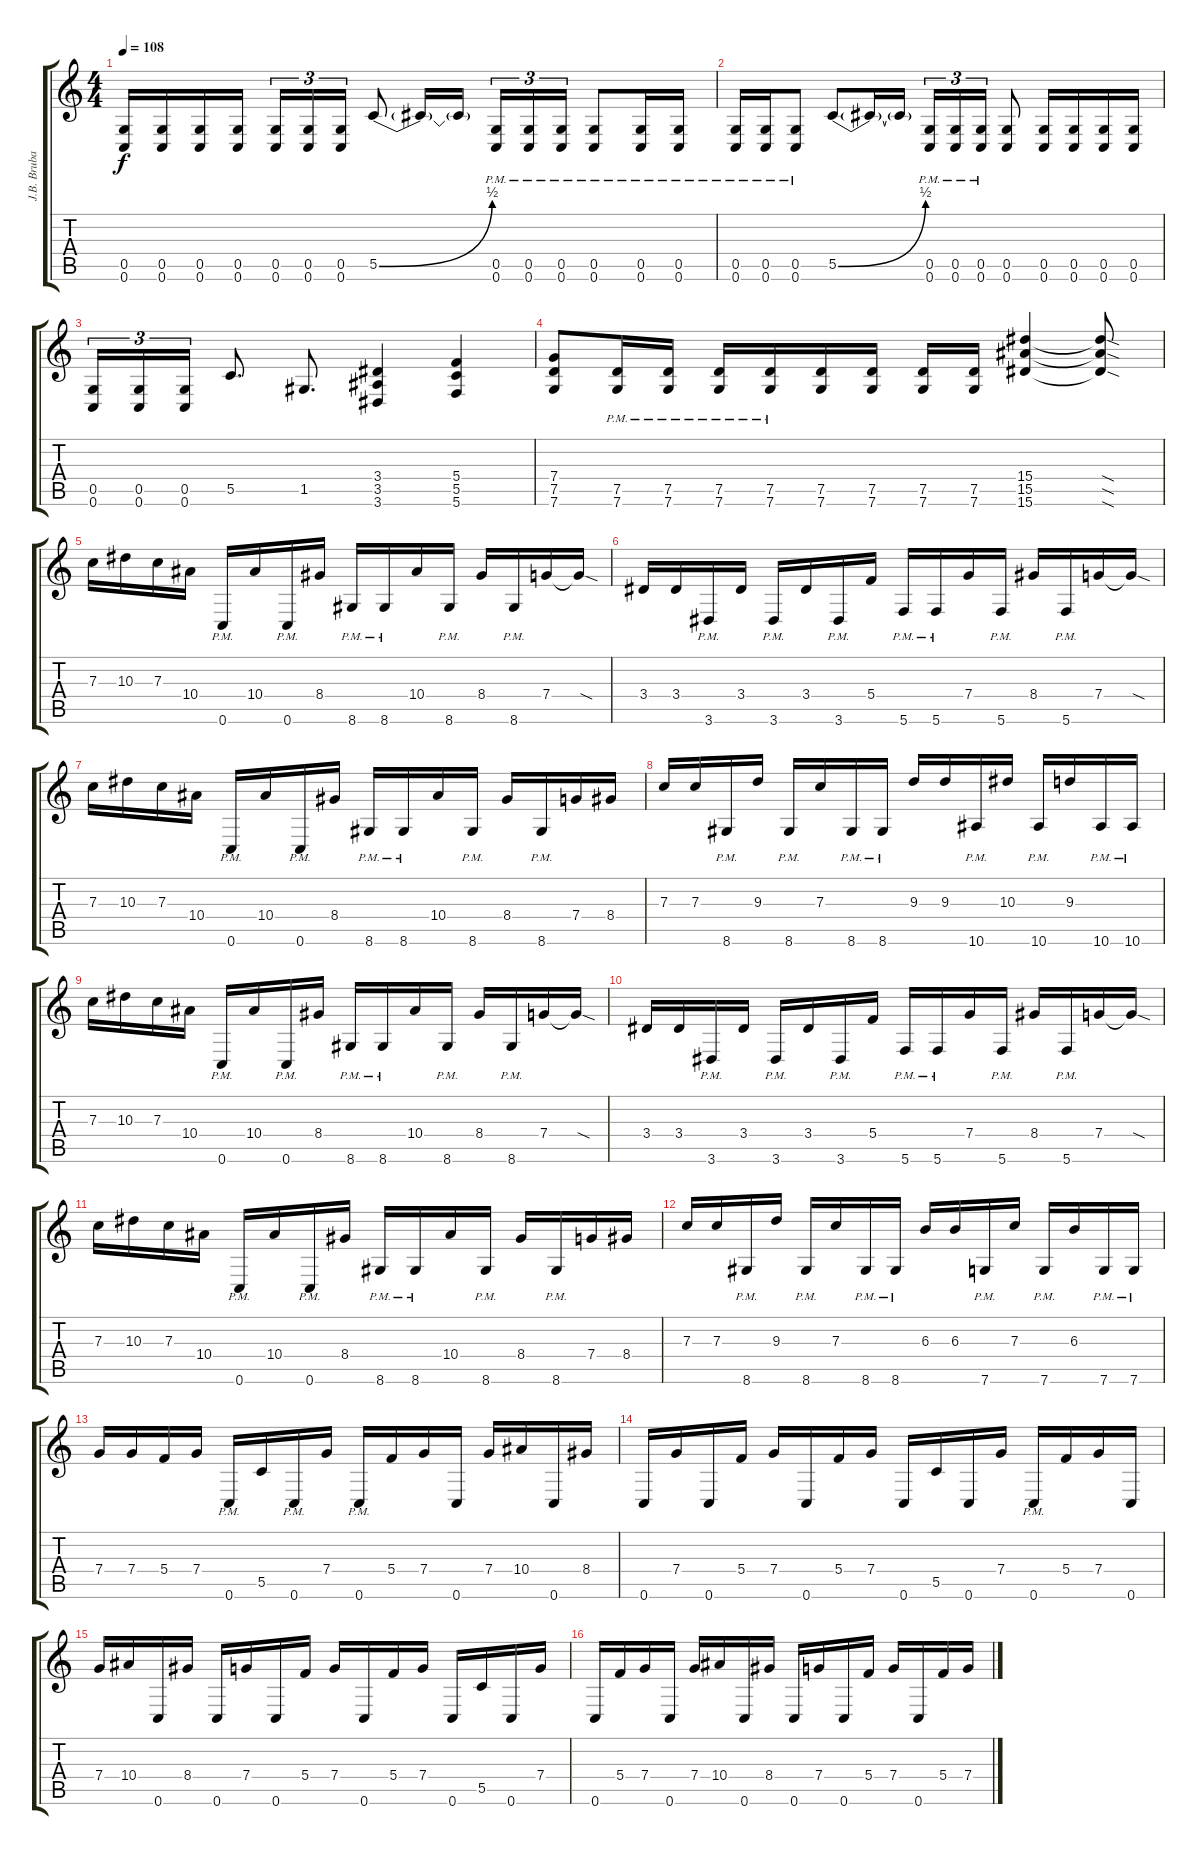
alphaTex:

\track ("J.B. Brubaker" "J.B. Bruba") {instrument distortionguitar}
\staff {score tabs}
\tuning (D4 A3 F3 C3 G2 C2) {hide}
\ts (4 4)
\tempo 108
\clef g2
\ks c
(0.5 0.6).16{dy f} (0.5 0.6).16 (0.5 0.6).16 (0.5 0.6).16 (0.5 0.6).16{tu (3 2)} (0.5 0.6).16{tu (3 2)} (0.5 0.6).16{tu (3 2)} 5.5{be (bend 0 0 60 2)}.8 5.5{t}.16 5.5{t}.16{beam splitsecondary} (0.5{pm} 0.6{pm}).16{tu (3 2)} (0.5{pm} 0.6{pm}).16{tu (3 2)} (0.5{pm} 0.6{pm}).16{tu (3 2)} (0.5{pm} 0.6{pm}).8 (0.5{pm} 0.6{pm}).16 (0.5{pm} 0.6{pm}).16 |
(0.5{pm} 0.6{pm}).16 (0.5{pm} 0.6{pm}).16 (0.5{pm} 0.6{pm}).8 5.5{be (bend 0 0 60 2)}.8 5.5{t}.16 5.5{t}.16 (0.5{pm} 0.6{pm}).16{tu (3 2)} (0.5{pm} 0.6{pm}).16{tu (3 2)} (0.5{pm} 0.6{pm}).16{tu (3 2)} (0.5 0.6).8 (0.5 0.6).16 (0.5 0.6).16 (0.5 0.6).16 (0.5 0.6).16 |
(0.5 0.6).16{tu (3 2)} (0.5 0.6).16{tu (3 2)} (0.5 0.6).16{tu (3 2)} 5.5.8{d} 1.5.8{d} (3.4 3.5 3.6).4 (5.4 5.5 5.6).4 |
(7.4 7.5 7.6).8 (7.5{pm} 7.6{pm}).16 (7.5{pm} 7.6{pm}).16 (7.5{pm} 7.6{pm}).16 (7.5{pm} 7.6{pm}).16 (7.5 7.6).16 (7.5 7.6).16 (7.5 7.6).16 (7.5 7.6).16 (15.4 15.5 15.6).4 (15.4{sod t} 15.5{sod t} 15.6{sod t}).8 |
7.3.16 10.3.16 7.3.16 10.4.16 0.6{pm}.16 10.4.16 0.6{pm}.16 8.4.16 8.6{pm}.16 8.6{pm}.16 10.4.16 8.6{pm}.16 8.4.16 8.6{pm}.16 7.4.16 7.4{sod t}.16 |
3.4.16 3.4.16 3.6{pm}.16 3.4.16 3.6{pm}.16 3.4.16 3.6{pm}.16 5.4.16 5.6{pm}.16 5.6{pm}.16 7.4.16 5.6{pm}.16 8.4.16 5.6{pm}.16 7.4.16 7.4{sod t}.16 |
7.3.16 10.3.16 7.3.16 10.4.16 0.6{pm}.16 10.4.16 0.6{pm}.16 8.4.16 8.6{pm}.16 8.6{pm}.16 10.4.16 8.6{pm}.16 8.4.16 8.6{pm}.16 7.4.16 8.4.16 |
7.3.16 7.3.16 8.6{pm}.16 9.3.16 8.6{pm}.16 7.3.16 8.6{pm}.16 8.6{pm}.16 9.3.16 9.3.16 10.6{pm}.16 10.3.16 10.6{pm}.16 9.3.16 10.6{pm}.16 10.6{pm}.16 |
7.3.16 10.3.16 7.3.16 10.4.16 0.6{pm}.16 10.4.16 0.6{pm}.16 8.4.16 8.6{pm}.16 8.6{pm}.16 10.4.16 8.6{pm}.16 8.4.16 8.6{pm}.16 7.4.16 7.4{sod t}.16 |
3.4.16 3.4.16 3.6{pm}.16 3.4.16 3.6{pm}.16 3.4.16 3.6{pm}.16 5.4.16 5.6{pm}.16 5.6{pm}.16 7.4.16 5.6{pm}.16 8.4.16 5.6{pm}.16 7.4.16 7.4{sod t}.16 |
7.3.16 10.3.16 7.3.16 10.4.16 0.6{pm}.16 10.4.16 0.6{pm}.16 8.4.16 8.6{pm}.16 8.6{pm}.16 10.4.16 8.6{pm}.16 8.4.16 8.6{pm}.16 7.4.16 8.4.16 |
7.3.16 7.3.16 8.6{pm}.16 9.3.16 8.6{pm}.16 7.3.16 8.6{pm}.16 8.6{pm}.16 6.3.16 6.3.16 7.6{pm}.16 7.3.16 7.6{pm}.16 6.3.16 7.6{pm}.16 7.6{pm}.16 |
7.4.16 7.4.16 5.4.16 7.4.16 0.6{pm}.16 5.5.16 0.6{pm}.16 7.4.16 0.6{pm}.16 5.4.16 7.4.16 0.6.16 7.4.16 10.4.16 0.6.16 8.4.16 |
0.6.16 7.4.16 0.6.16 5.4.16 7.4.16 0.6.16 5.4.16 7.4.16 0.6.16 5.5.16 0.6.16 7.4.16 0.6{pm}.16 5.4.16 7.4.16 0.6.16 |
7.4.16 10.4.16 0.6.16 8.4.16 0.6.16 7.4.16 0.6.16 5.4.16 7.4.16 0.6.16 5.4.16 7.4.16 0.6.16 5.5.16 0.6.16 7.4.16 |
0.6.16 5.4.16 7.4.16 0.6.16 7.4.16 10.4.16 0.6.16 8.4.16 0.6.16 7.4.16 0.6.16 5.4.16 7.4.16 0.6.16 5.4.16 7.4.16
